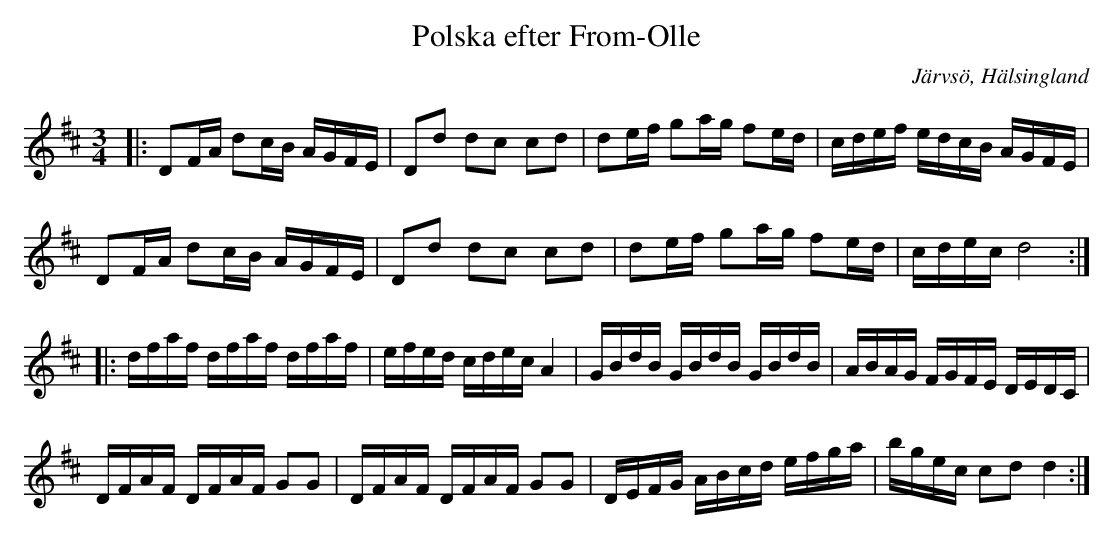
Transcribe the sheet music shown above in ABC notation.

X:1
T:Polska efter From-Olle
O:Järvsö, Hälsingland
M:3/4
L:1/8
K:D
|: DF/A/ dc/B/ A/G/F/E/ | Dd dc cd | de/f/ ga/g/ fe/d/ | c/d/e/f/ e/d/c/B/ A/G/F/E/ |
DF/A/ dc/B/ A/G/F/E/ | Dd dc cd | de/f/ ga/g/ fe/d/ | c/d/e/c/ d4 :|
|: d/f/a/f/ d/f/a/f/ d/f/a/f/ | e/f/e/d/ c/d/e/c/ A2 | G/B/d/B/ G/B/d/B/ G/B/d/B/ | A/B/A/G/ F/G/F/E/ D/E/D/C/ |
D/F/A/F/ D/F/A/F/ GG | D/F/A/F/ D/F/A/F/ GG | D/E/F/G/ A/B/c/d/ e/f/g/a/ | b/g/e/c/ cd d2 :|
